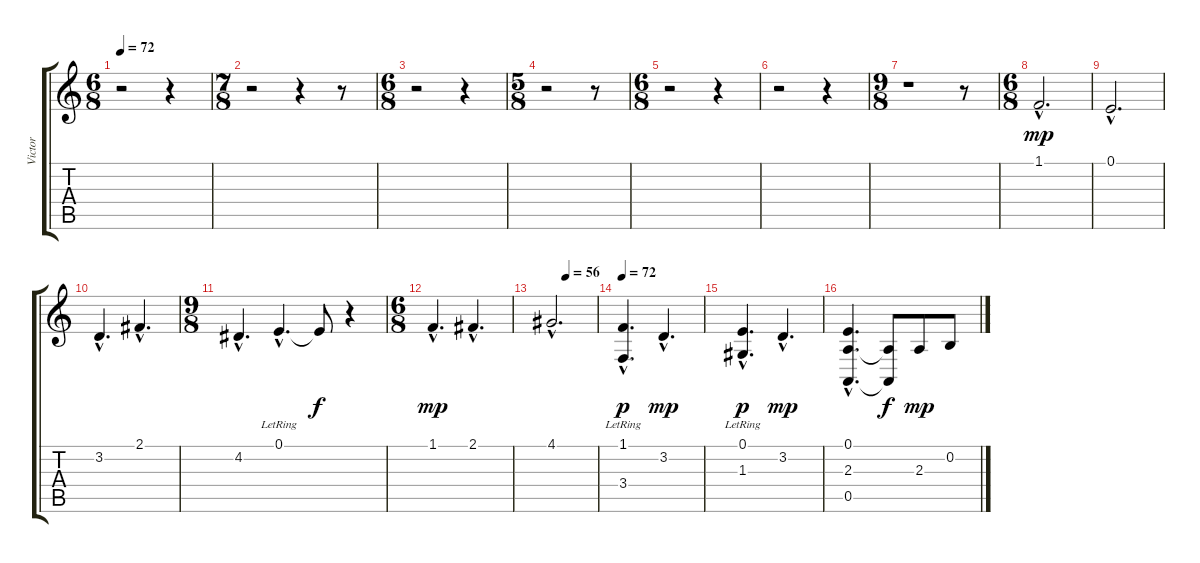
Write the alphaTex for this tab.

\track ("Victor" "Victor") {instrument acousticgrandpiano}
\staff {score tabs}
\tuning (E4 B3 G3 D3 A2 D2) {hide}
\ts (6 8)
\section ("" "")
\tempo 72
\clef g2
\ks c
r.2{dy mp instrument acousticgrandpiano} r.4 |
\ts (7 8)
r.2 r.4 r.8 |
\ts (6 8)
r.2 r.4 |
\ts (5 8)
r.2 r.8 |
\ts (6 8)
r.2 r.4 |
r.2 r.4 |
\ts (9 8)
r.1 r.8 |
\ts (6 8)
\section ("" "")
1.1{hac}.2{d} |
0.1{hac}.2{d} |
3.2{hac}.4{d} 2.1{hac}.4{d} |
\ts (9 8)
4.2{hac}.4{d} 0.1{hac lr}.4{d} 0.1{t}.8{dy f} r.4 |
\ts (6 8)
1.1{hac}.4{d dy mp} 2.1{hac}.4{d} |
\tempo (56 0.3333333333333333)
4.1{hac}.2{d} |
\tempo 72
(1.1{hac} 3.4{hac lr}).4{d dy p} 3.2{hac}.4{d dy mp} |
(0.1{hac} 1.3{hac lr}).4{d dy p} 3.2{hac}.4{d dy mp} |
(0.1{hac} 2.3{hac} 0.5{hac}).4{d} (2.3{t} 0.5{t}).8{dy f} 2.3.8{dy mp} 0.2.8
